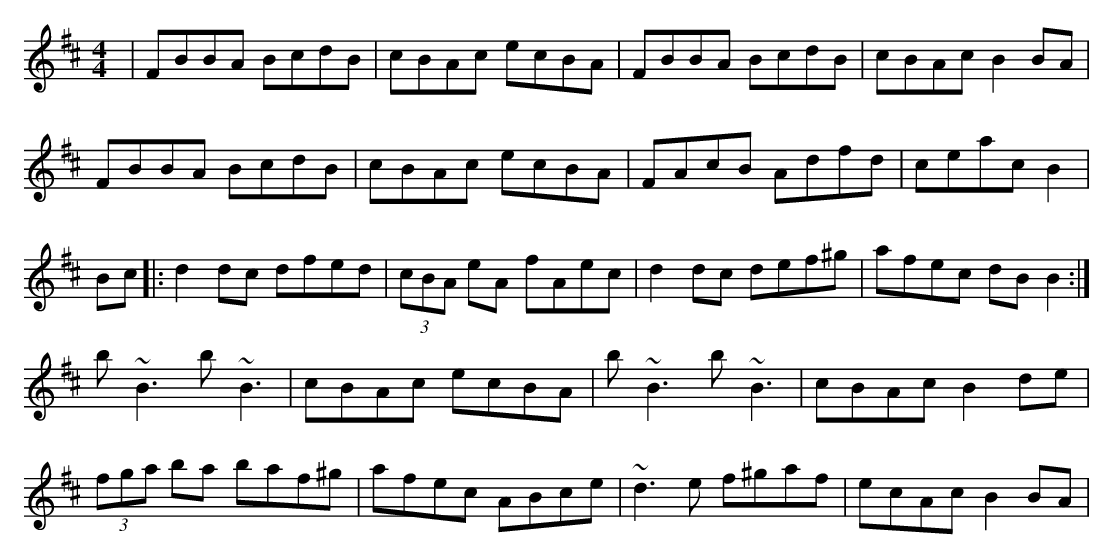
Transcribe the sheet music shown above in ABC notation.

X:1
M:4/4
K:Bmin
|FBBA BcdB|cBAc ecBA|FBBA BcdB|cBAc B2BA|
FBBA BcdB|cBAc ecBA|FAcB Adfd|ceac B2|
Bc|:d2dc dfed|(3cBA eA fAec|d2dc def^g|afec dBB2:|
b ~B3 b ~B3|cBAc ecBA|b ~B3 b ~B3|cBAc B2de|
(3fga ba baf^g|afec ABce|~d3e f^gaf|ecAc B2BA|
